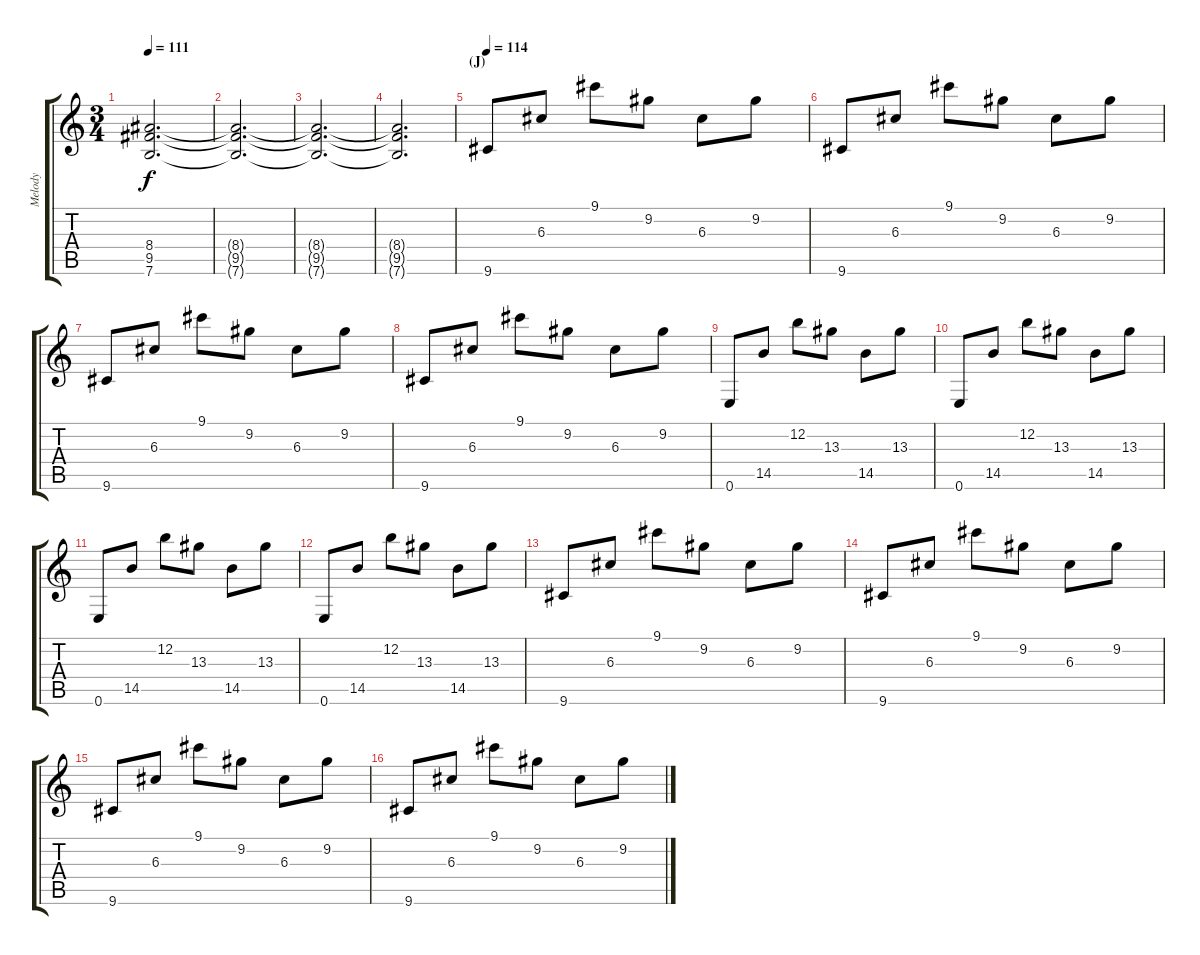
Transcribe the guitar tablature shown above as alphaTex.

\track ("Melody" "Melody") {instrument electricguitarjazz}
\staff {score tabs}
\tuning (E4 B3 G3 D3 A2 E2) {hide}
\ts (3 4)
\tempo 111
\clef g2
\ks c
(8.4{t} 9.5{t} 7.6{t}).2{d dy f} |
(8.4{t} 9.5{t} 7.6{t}).2{d} |
(8.4{t} 9.5{t} 7.6{t}).2{d} |
(8.4{t} 9.5{t} 7.6{t}).2{d} |
\section ("" "(J)")
\tempo 114
9.6.8 6.3.8 9.1.8 9.2.8 6.3.8 9.2.8 |
9.6.8 6.3.8 9.1.8 9.2.8 6.3.8 9.2.8 |
9.6.8 6.3.8 9.1.8 9.2.8 6.3.8 9.2.8 |
9.6.8 6.3.8 9.1.8 9.2.8 6.3.8 9.2.8 |
0.6.8 14.5.8 12.2.8 13.3.8 14.5.8 13.3.8 |
0.6.8 14.5.8 12.2.8 13.3.8 14.5.8 13.3.8 |
0.6.8 14.5.8 12.2.8 13.3.8 14.5.8 13.3.8 |
0.6.8 14.5.8 12.2.8 13.3.8 14.5.8 13.3.8 |
9.6.8 6.3.8 9.1.8 9.2.8 6.3.8 9.2.8 |
9.6.8 6.3.8 9.1.8 9.2.8 6.3.8 9.2.8 |
9.6.8 6.3.8 9.1.8 9.2.8 6.3.8 9.2.8 |
9.6.8 6.3.8 9.1.8 9.2.8 6.3.8 9.2.8
